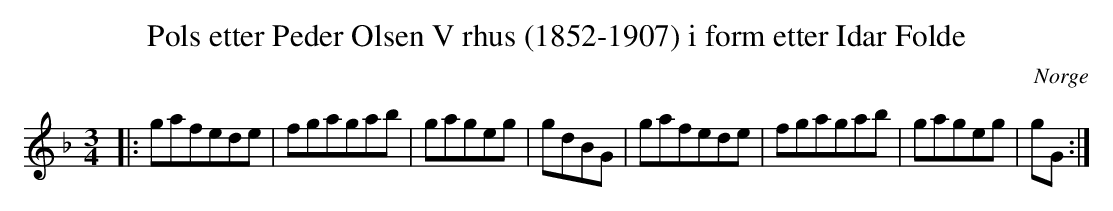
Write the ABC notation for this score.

X:1
T:Pols etter Peder Olsen V rhus (1852-1907) i form etter Idar Folde
O:Norge
M:3/4
L:1/8
K:F
|: gafede | fgagab | gageg | gdBG | gafede | fgagab | gageg | gG :|
